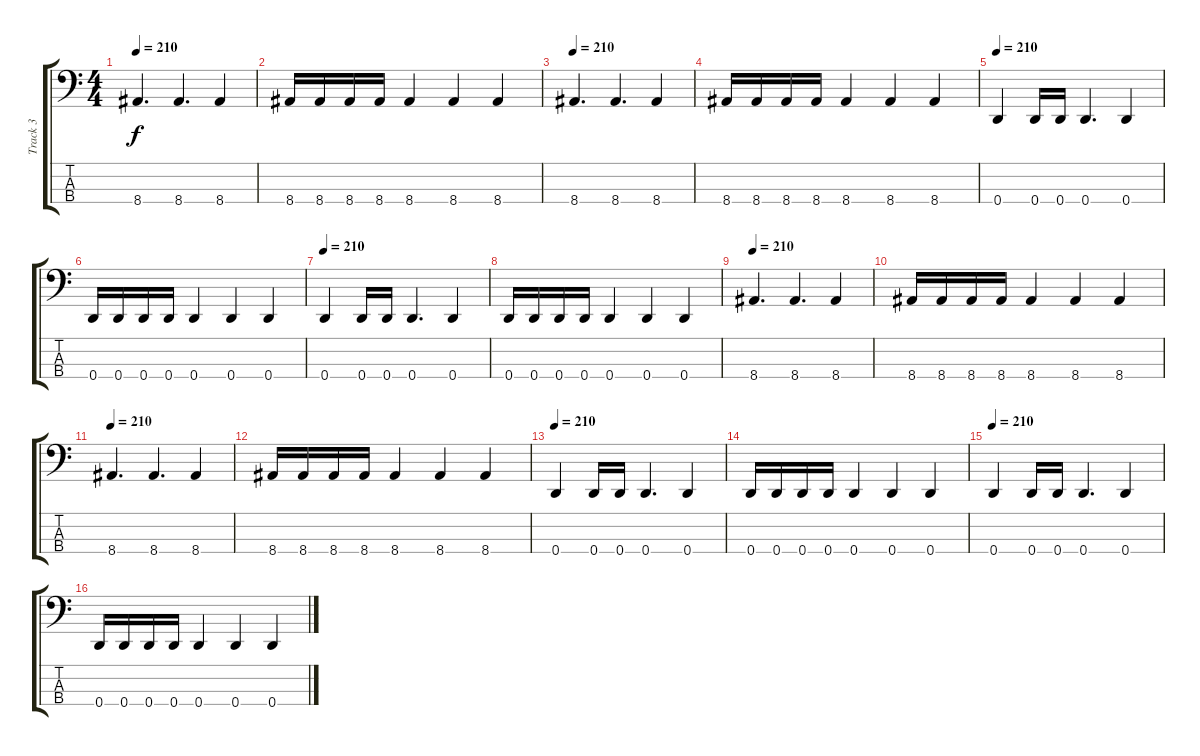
\track ("Track 3" "Track 3") {instrument electricbasspick}
\staff {score tabs}
\tuning (G2 D2 A1 D1) {hide}
\ts (4 4)
\tempo 210
\clef f4
\ks c
8.4.4{d dy f} 8.4.4{d} 8.4.4 |
8.4.16 8.4.16 8.4.16 8.4.16 8.4.4 8.4.4 8.4.4 |
\tempo 210
8.4.4{d} 8.4.4{d} 8.4.4 |
8.4.16 8.4.16 8.4.16 8.4.16 8.4.4 8.4.4 8.4.4 |
\tempo 210
0.4.4 0.4.16 0.4.16 0.4.4{d} 0.4.4 |
0.4.16 0.4.16 0.4.16 0.4.16 0.4.4 0.4.4 0.4.4 |
\tempo 210
0.4.4 0.4.16 0.4.16 0.4.4{d} 0.4.4 |
0.4.16 0.4.16 0.4.16 0.4.16 0.4.4 0.4.4 0.4.4 |
\tempo 210
8.4.4{d} 8.4.4{d} 8.4.4 |
8.4.16 8.4.16 8.4.16 8.4.16 8.4.4 8.4.4 8.4.4 |
\tempo 210
8.4.4{d} 8.4.4{d} 8.4.4 |
8.4.16 8.4.16 8.4.16 8.4.16 8.4.4 8.4.4 8.4.4 |
\tempo 210
0.4.4 0.4.16 0.4.16 0.4.4{d} 0.4.4 |
0.4.16 0.4.16 0.4.16 0.4.16 0.4.4 0.4.4 0.4.4 |
\tempo 210
0.4.4 0.4.16 0.4.16 0.4.4{d} 0.4.4 |
0.4.16 0.4.16 0.4.16 0.4.16 0.4.4 0.4.4 0.4.4
